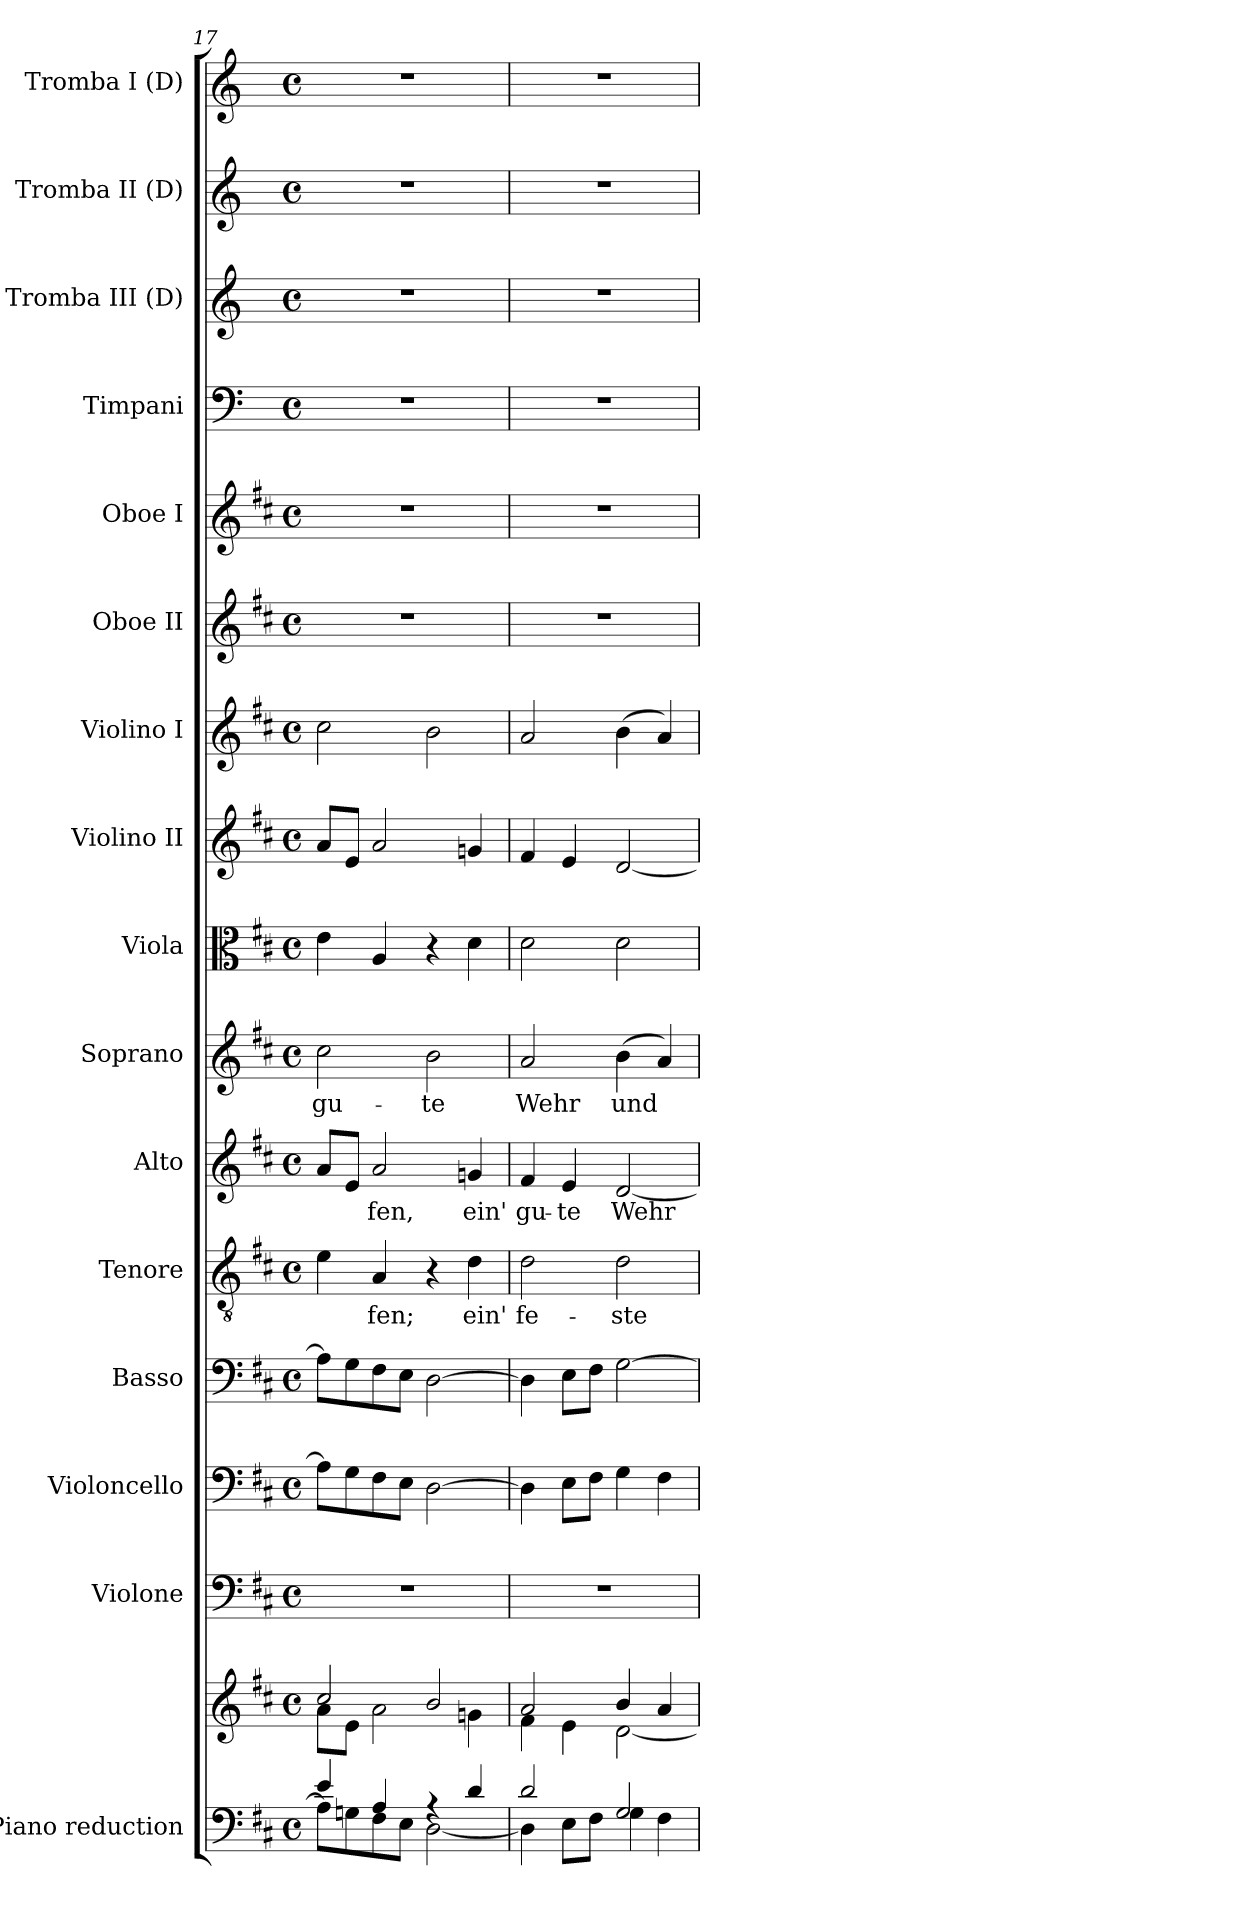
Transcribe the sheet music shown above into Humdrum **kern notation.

**kern	**kern	**kern	**kern	**kern	**kern	**text	**kern	**text	**kern	**text	**kern	**kern	**kern	**kern	**kern	**kern	**kern	**kern	**kern
*part16	*part16	*part15	*part14	*part13	*part12	*part12	*part11	*part11	*part10	*part10	*part9	*part8	*part7	*part6	*part5	*part4	*part3	*part2	*part1
*staff17	*staff16	*staff15	*staff14	*staff13	*staff12	*staff12	*staff11	*staff11	*staff10	*staff10	*staff9	*staff8	*staff7	*staff6	*staff5	*staff4	*staff3	*staff2	*staff1
*I"Piano reduction	*	*I"Violone	*I"Violoncello	*I"Basso	*I"Tenore	*	*I"Alto	*	*I"Soprano	*	*I"Viola	*I"Violino II	*I"Violino I	*I"Oboe II	*I"Oboe I	*I"Timpani	*I"Tromba III (D)	*I"Tromba II (D)	*I"Tromba I (D)
*I'Pno	*	*	*	*	*	*	*	*	*	*	*	*	*	*I'Ob	*I'Ob	*I'Timp	*	*	*
*clefF4	*clefG2	*clefF4	*clefF4	*clefF4	*clefGv2	*	*clefG2	*	*clefG2	*	*clefC3	*clefG2	*clefG2	*clefG2	*clefG2	*clefF4	*clefG2	*clefG2	*clefG2
*	*	*ITrd7c12	*	*	*	*	*	*	*	*	*	*	*	*	*	*	*ITrd-1c-2	*ITrd-1c-2	*ITrd-1c-2
*k[f#c#]	*k[f#c#]	*k[f#c#]	*k[f#c#]	*k[f#c#]	*k[f#c#]	*	*k[f#c#]	*	*k[f#c#]	*	*k[f#c#]	*k[f#c#]	*k[f#c#]	*k[f#c#]	*k[f#c#]	*k[]	*k[f#c#]	*k[f#c#]	*k[f#c#]
*M4/4	*M4/4	*M4/4	*M4/4	*M4/4	*M4/4	*	*M4/4	*	*M4/4	*	*M4/4	*M4/4	*M4/4	*M4/4	*M4/4	*M4/4	*M4/4	*M4/4	*M4/4
*met(c)	*met(c)	*met(c)	*met(c)	*met(c)	*met(c)	*	*met(c)	*	*met(c)	*	*met(c)	*met(c)	*met(c)	*met(c)	*met(c)	*met(c)	*met(c)	*met(c)	*met(c)
=17	=17	=17	=17	=17	=17	=17	=17	=17	=17	=17	=17	=17	=17	=17	=17	=17	=17	=17	=17
*^	*^	*	*	*	*	*	*	*	*	*	*	*	*	*	*	*	*	*	*
!	!	!	!	!	!	!	!	!	!	!	!	!LO:LY:b	!	!	!	!	!	!	!	!	!
4e/	8A\L]	2cc#/	8a\L	1r	8A\L]	8A\L]	4e\	.	8a/L	.	2cc#\	gu-	4e\	8a/L	2cc#\	1r	1r	1r	1r	1r	1r
.	8Gn\	.	8e\J	.	8G\	8G\	.	.	8e/J	.	.	.	.	8e/J	.	.	.	.	.	.	.
!	!	!	!	!	!	!	!	!LO:LY:b	!	!LO:LY:b	!	!	!	!	!	!	!	!	!	!	!
4A/	8F#\	.	2a\	.	8F#\	8F#\	4A/	fen;	2a/	fen,	.	.	4A/	2a/	.	.	.	.	.	.	.
.	8E\J	.	.	.	8E\J	8E\J	.	.	.	.	.	.	.	.	.	.	.	.	.	.	.
!	!	!	!	!	!	!	!	!	!	!	!	!LO:LY:b	!	!	!	!	!	!	!	!	!
4rA	[2D\	2b/	.	.	[2D\	[2D\	4r	.	.	.	2b\	te	4r	.	2b\	.	.	.	.	.	.
!	!	!	!	!	!	!	!	!LO:LY:b	!	!LO:LY:b	!	!	!	!	!	!	!	!	!	!	!
4d/	.	.	4gn\	.	.	.	4d\	ein'	4gn/	ein'	.	.	4d\	4gn/	.	.	.	.	.	.	.
=18	=18	=18	=18	=18	=18	=18	=18	=18	=18	=18	=18	=18	=18	=18	=18	=18	=18	=18	=18	=18	=18
!	!	!	!	!	!	!	!	!LO:LY:b	!	!LO:LY:b	!	!LO:LY:b	!	!	!	!	!	!	!	!	!
2d/	4D\]	2a/	4f#\	1r	4D\]	4D\]	2d\	fe-	4f#/	gu-	2a/	Wehr	2d\	4f#/	2a/	1r	1r	1r	1r	1r	1r
!	!	!	!	!	!	!	!	!	!	!LO:LY:b	!	!	!	!	!	!	!	!	!	!	!
.	8E\L	.	4e\	.	8E\L	8E\L	.	.	4e/	te	.	.	.	4e/	.	.	.	.	.	.	.
.	8F#\J	.	.	.	8F#\J	8F#\J	.	.	.	.	.	.	.	.	.	.	.	.	.	.	.
!	!	!	!	!	!	!	!	!LO:LY:b	!	!LO:LY:b	!	!LO:LY:b	!	!	!	!	!	!	!	!	!
2G/	4G\	4b/	[2d\	.	4G\	[2G\	2d\	ste	[2d/	-Wehr	(>4b\	und	2d\	[2d/	(>4b\	.	.	.	.	.	.
.	4F#\	4a/	.	.	4F#\	.	.	.	.	.	4a/)	.	.	.	4a/)	.	.	.	.	.	.
*v	*v	*	*	*	*	*	*	*	*	*	*	*	*	*	*	*	*	*	*	*	*
*	*v	*v	*	*	*	*	*	*	*	*	*	*	*	*	*	*	*	*	*	*
=	=	=	=	=	=	=	=	=	=	=	=	=	=	=	=	=	=	=	=
*-	*-	*-	*-	*-	*-	*-	*-	*-	*-	*-	*-	*-	*-	*-	*-	*-	*-	*-	*-
